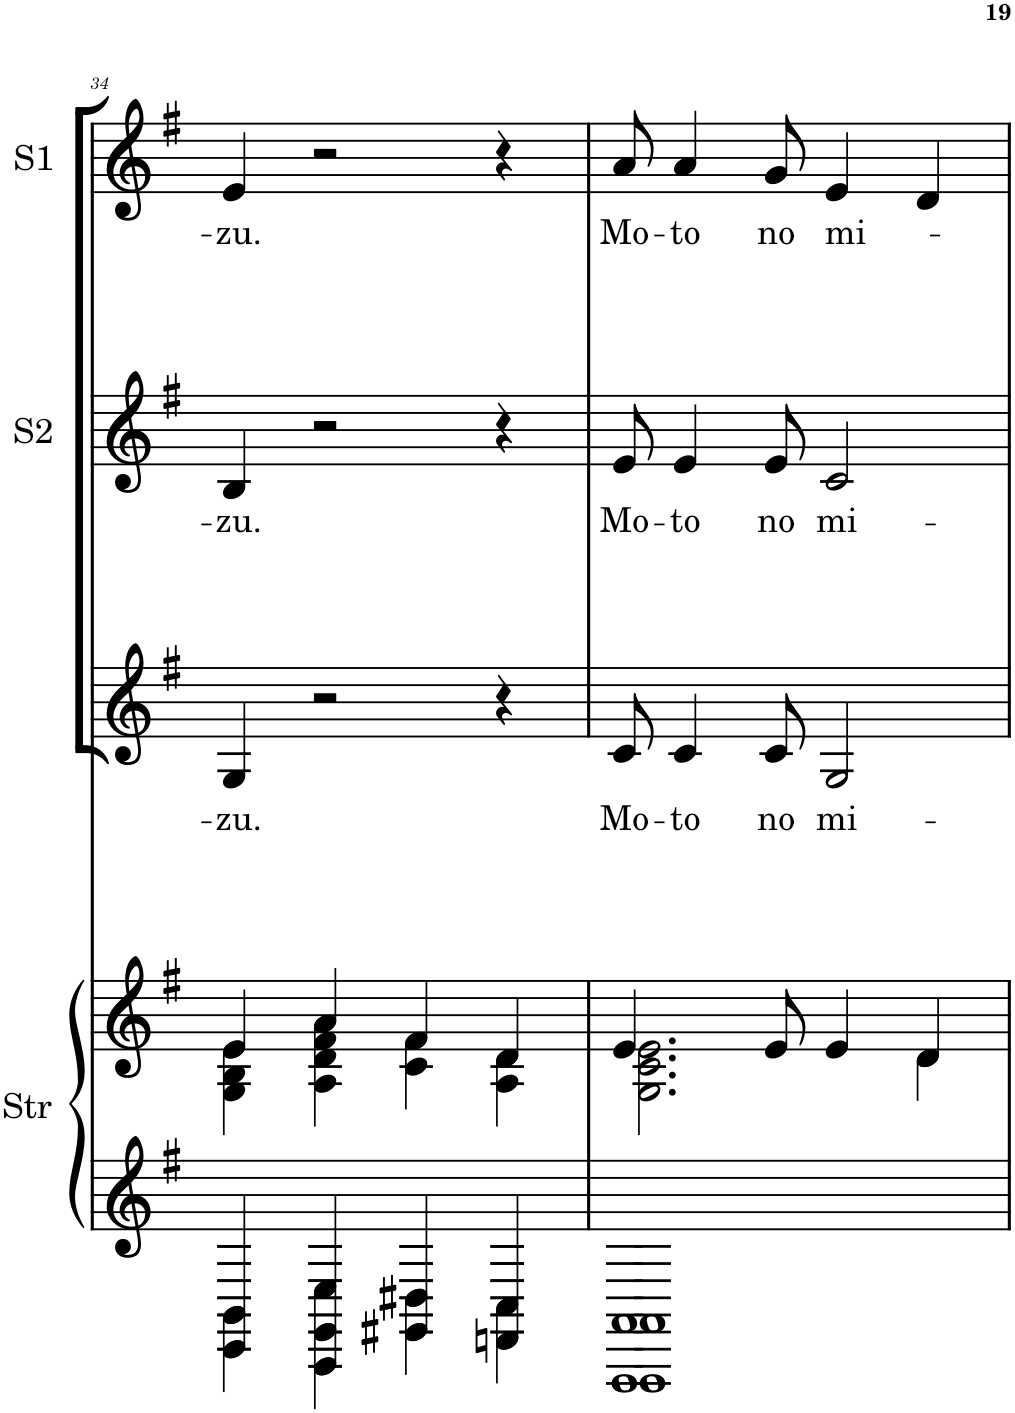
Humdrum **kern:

**kern	**kern	**kern	**text	**kern	**text	**kern	**text
*part4	*part4	*part3	*part3	*part2	*part2	*part1	*part1
*staff5	*staff4	*staff3	*staff3	*staff2	*staff2	*staff1	*staff1
*I"Strings	*	*I"Alto	*	*I"Soprano 2	*	*I"Soprano 1	*
*I'Str	*	*	*	*I'S2	*	*I'S1	*
!!LO:PB:g=z
*clefG2	*clefG2	*clefG2	*	*clefG2	*	*clefG2	*
*k[b-e-a-d-]	*k[b-e-a-d-]	*k[b-e-a-d-]	*	*k[b-e-a-d-]	*	*k[b-e-a-d-]	*
*A-:	*A-:	*A-:	*	*A-:	*	*A-:	*
*M4/4	*M4/4	*M4/4	*	*M4/4	*	*M4/4	*
=34	=34	=34	=34	=34	=34	=34	=34
*^	*^	*	*	*	*	*	*
!	!	!	!	!	!LO:LY:b	!	!LO:LY:b	!	!LO:LY:b
4EE/ 4BB/	4EE\ 4BB\	4e/	4G\ 4B\ 4e\	4G/	-zu.	4Bn/	-zu.	4en/	-zu.
4CC/ 4GG/ 4E/	4CC\ 4GG\ 4E\	4a/	4A\ 4d\ 4f#\ 4a\	2r	.	2r	.	2r	.
4GG#X/ 4D#X/	4GG#\ 4D#\	4f#/	4c\ 4f#\	.	.	.	.	.	.
4FFn/ 4C/	4FF\ 4C\	4d/	4A\ 4d\	4r	.	4r	.	4r	.
=35	=35	=35	=35	=35	=35	=35	=35	=35	=35
!	!	!	!	!	!LO:LY:b	!	!LO:LY:b	!	!LO:LY:b
1AAA 1AA	1AAA 1AA	4.e/	2.G\ 2.c\ 2.e\	8c/	Mo-	8en/	Mo-	8an/	Mo-
!	!	!	!	!	!LO:LY:b	!	!LO:LY:b	!	!LO:LY:b
.	.	.	.	4c/	-to	4e/	-to	4a/	-to
!	!	!	!	!	!LO:LY:b	!	!LO:LY:b	!	!LO:LY:b
.	.	8e/	.	8c/	no	8e/	no	8g/	no
!	!	!	!	!	!LO:LY:b	!	!LO:LY:b	!	!LO:LY:b
.	.	4e/	.	2G/	mi-	2c/	mi-	4en/	mi-
.	.	4d/	4d\	.	.	.	.	4dn/	.
*v	*v	*	*	*	*	*	*	*	*
*	*v	*v	*	*	*	*	*	*
=	=	=	=	=	=	=	=
*-	*-	*-	*-	*-	*-	*-	*-
